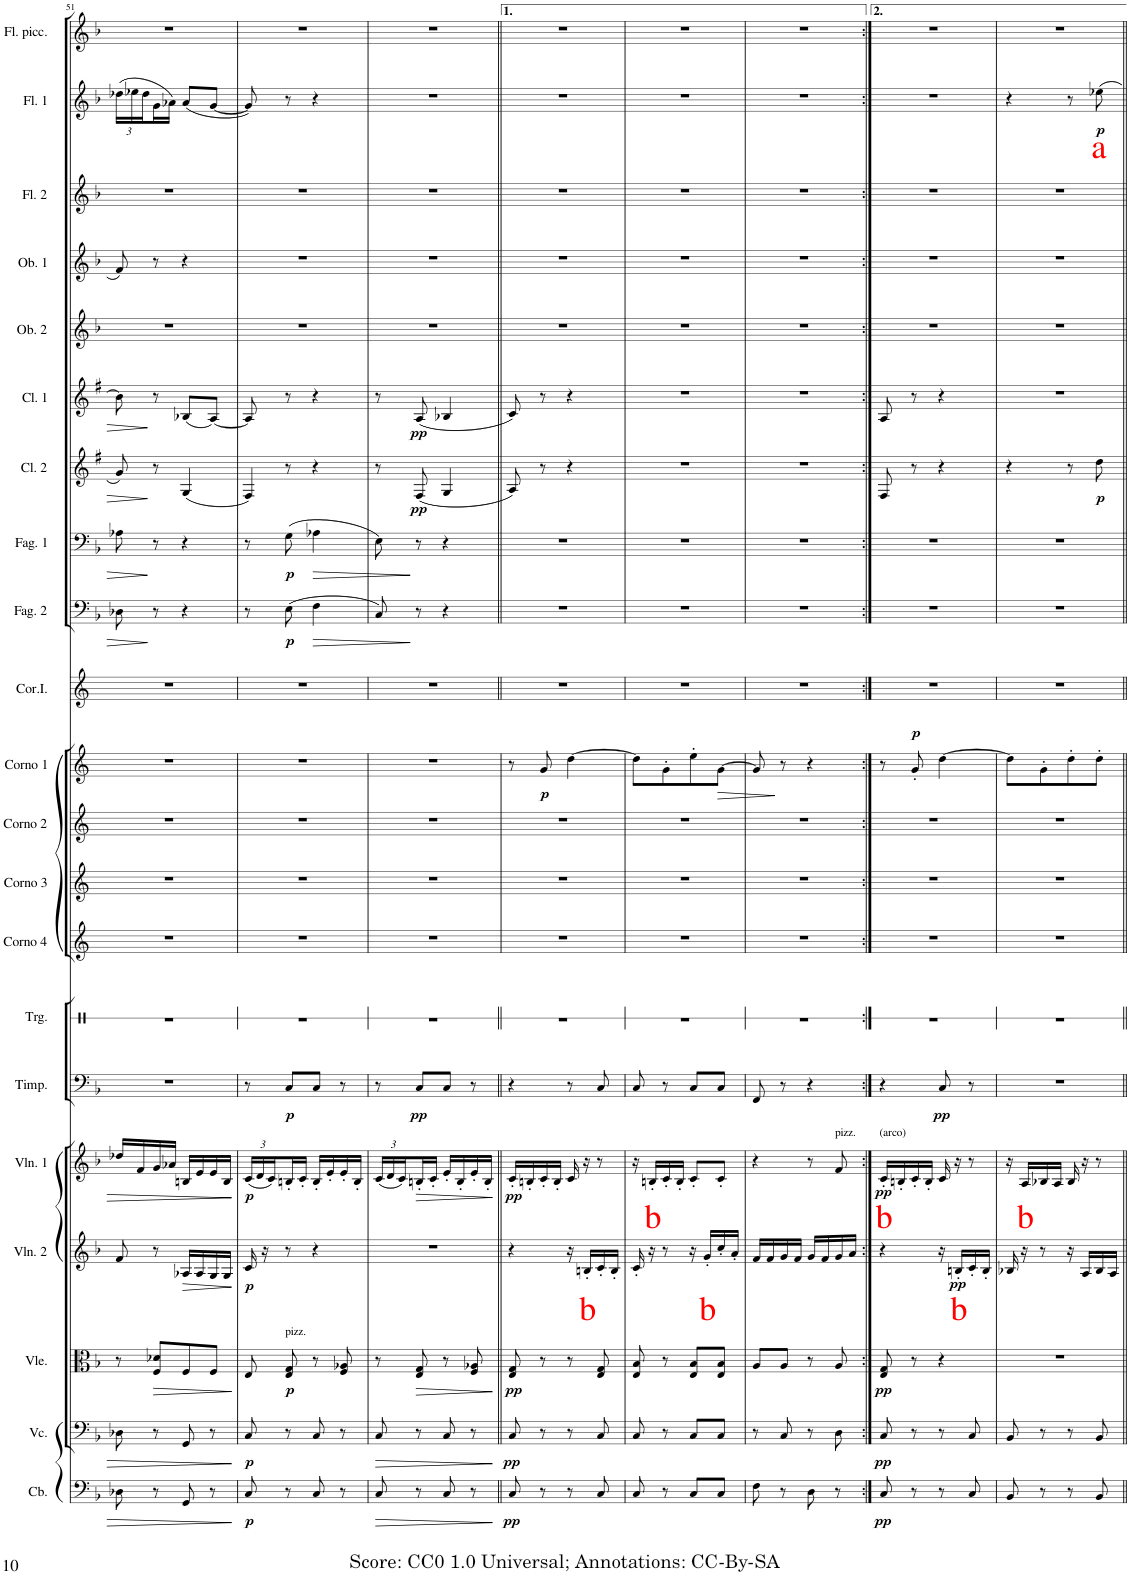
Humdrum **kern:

**kern	**dynam	**kern	**dynam	**kern	**dynam	**kern	**text	**dynam	**kern	**text	**dynam	**kern	**dynam	**kern	**kern	**kern	**kern	**kern	**dynam	**kern	**kern	**dynam	**kern	**dynam	**kern	**dynam	**kern	**dynam	**kern	**kern	**kern	**kern	**text	**dynam	**kern
*part21	*part21	*part20	*part20	*part19	*part19	*part18	*part18	*part18	*part17	*part17	*part17	*part16	*part16	*part15	*part14	*part13	*part12	*part11	*part11	*part10	*part9	*part9	*part8	*part8	*part7	*part7	*part6	*part6	*part5	*part4	*part3	*part2	*part2	*part2	*part1
*staff21	*staff21	*staff20	*staff20	*staff19	*staff19	*staff18	*staff18	*staff18	*staff17	*staff17	*staff17	*staff16	*staff16	*staff15	*staff14	*staff13	*staff12	*staff11	*staff11	*staff10	*staff9	*staff9	*staff8	*staff8	*staff7	*staff7	*staff6	*staff6	*staff5	*staff4	*staff3	*staff2	*staff2	*staff2	*staff1
*I"Contrabassi	*	*I"Violoncelli	*	*I"Viole	*	*I"Violini 2	*	*	*I"Violini  1	*	*	*I"Timpani	*	*I"Triangolo	*I"Corno in F 4	*I"Corno in F 3	*I"Corno in F 2	*I"Corno in F 1	*	*I"Corno Inglese	*I"Fagotto 2	*	*I"Fagotto 1	*	*I"Bb Clarinetto 2	*	*I"Bb Clarinetto 1	*	*I"Oboe 2	*I"Oboe 1	*I"Flauto 2	*I"Flauto 1	*	*	*I"Flauto Piccolo
*I'Cb.	*	*I'Vc.	*	*I'Vle.	*	*I'Vln. 2	*	*	*I'Vln. 1	*	*	*I'Timp.	*	*I'Trg.	*I'Corno 4	*I'Corno 3	*I'Corno 2	*I'Corno 1	*	*I'Cor.I.	*I'Fag. 2	*	*I'Fag. 1	*	*I'Cl. 2	*	*I'Cl. 1	*	*I'Ob. 2	*I'Ob. 1	*I'Fl. 2	*I'Fl. 1	*	*	*I'Fl. picc.
!!LO:PB:g=z
*clefF4	*	*clefF4	*	*clefC3	*	*clefG2	*	*	*clefG2	*	*	*clefF4	*	*clefX	*clefG2	*clefG2	*clefG2	*clefG2	*	*clefG2	*clefF4	*	*clefF4	*	*clefG2	*	*clefG2	*	*clefG2	*clefG2	*clefG2	*clefG2	*	*	*clefG2
*Trd7c12	*	*	*	*	*	*	*	*	*	*	*	*	*	*	*Trd4c7	*Trd4c7	*Trd4c7	*Trd4c7	*	*Trd4c7	*	*	*	*	*Trd1c2	*	*Trd1c2	*	*	*	*	*	*	*	*Trd-7c-12
*k[b-]	*	*k[b-]	*	*k[b-]	*	*k[b-]	*	*	*k[b-]	*	*	*k[b-]	*	*k[]	*k[]	*k[]	*k[]	*k[]	*	*k[]	*k[b-]	*	*k[b-]	*	*k[f#]	*	*k[f#]	*	*k[b-]	*k[b-]	*k[b-]	*k[b-]	*	*	*k[b-]
*M2/4	*	*M2/4	*	*M2/4	*	*M2/4	*	*	*M2/4	*	*	*M2/4	*	*M2/4	*M2/4	*M2/4	*M2/4	*M2/4	*	*M2/4	*M2/4	*	*M2/4	*	*M2/4	*	*M2/4	*	*M2/4	*M2/4	*M2/4	*M2/4	*	*	*M2/4
*	*	*	*	*	*	*	*	*	*	*	*	*	*	*	*	*	*	*	*	*	*	*	*	*	*	*	*	*	*	*	*	*Xbrackettup	*	*	*
=51	=51	=51	=51	=51	=51	=51	=51	=51	=51	=51	=51	=51	=51	=51	=51	=51	=51	=51	=51	=51	=51	=51	=51	=51	=51	=51	=51	=51	=51	=51	=51	=51	=51	=51	=51
8D-X\	.	8D-X\	.	8r	.	8f/	.	.	16dd-X/LL	.	.	2r	.	2r	2r	2r	2r	2r	.	2r	8D-X\	.	8A-X\	.	8g/	.	8b-\]	.	2r	8f/	2r	(24dd-X\LL	.	.	2r
.	.	.	.	.	.	.	.	.	.	.	.	.	.	.	.	.	.	.	.	.	.	.	.	.	.	.	.	.	.	.	.	24ee-X\	.	.	.
.	.	.	.	.	.	.	.	.	16f/	.	.	.	.	.	.	.	.	.	.	.	.	.	.	.	.	.	.	.	.	.	.	.	.	.	.
.	.	.	.	.	.	.	.	.	.	.	.	.	.	.	.	.	.	.	.	.	.	.	.	.	.	.	.	.	.	.	.	24dd-\	.	.	.
!	!	!	!	!	!LO:HP:b	!	!	!	!	!	!	!	!	!	!	!	!	!	!	!	!	!	!	!	!	!	!	!	!	!	!	!	!	!	!
8r	.	8r	.	8F/ 8d-X/L	>	8r	.	.	16g/	.	.	.	.	.	.	.	.	.	.	.	8r	.	8r	.	8r	.	8r	.	.	8r	.	16g\	.	.	.
.	.	.	.	.	.	.	.	.	16a-X/JJ	.	.	.	.	.	.	.	.	.	.	.	.	.	.	.	.	.	.	.	.	.	.	16a-X\JJ)	.	.	.
!	!	!	!	!	!	!	!	!LO:HP:b	!	!	!	!	!	!	!	!	!	!	!	!	!	!	!	!	!	!	!	!	!	!	!	!	!	!	!
8GG/	.	8GG/	.	8F/	.	16A-X/LL	.	>	16Bn/LL	.	.	.	.	.	.	.	.	.	.	.	4r	.	4r	.	(4G/	.	(8B-X/L	.	.	4r	.	(8a-/L	.	.	.
.	.	.	.	.	.	16A-/	.	.	16e/	.	.	.	.	.	.	.	.	.	.	.	.	.	.	.	.	.	.	.	.	.	.	.	.	.	.
8r	.	8r	.	8F/J	.	16G/	.	.	16e/	.	.	.	.	.	.	.	.	.	.	.	.	.	.	.	.	.	[8A/J)	.	.	.	.	[8g/J	.	.	.
.	.	.	.	.	.	16G/JJ	.	.	16B/JJ	.	.	.	.	.	.	.	.	.	.	.	.	.	.	.	.	.	.	.	.	.	.	.	.	.	.
.	.	.	.	.	]	.	.	]	.	.	.	.	.	.	.	.	.	.	.	.	.	.	.	.	.	.	.	.	.	.	.	.	.	.	.
=52	=52	=52	=52	=52	=52	=52	=52	=52	=52	=52	=52	=52	=52	=52	=52	=52	=52	=52	=52	=52	=52	=52	=52	=52	=52	=52	=52	=52	=52	=52	=52	=52	=52	=52	=52
*	*	*	*	*	*	*	*	*	*Xbrackettup	*	*	*	*	*	*	*	*	*	*	*	*	*	*	*	*	*	*	*	*	*	*	*	*	*	*
!	!LO:DY:b	!	!LO:DY:b	!	!	!	!	!LO:DY:b	!	!	!LO:DY:b	!	!	!	!	!	!	!	!	!	!	!	!	!	!	!	!	!	!	!	!	!	!	!	!
8C/	p	8C/	p	8E/	.	16c/	.	p	(24c/LL	.	p	8r	.	2r	2r	2r	2r	2r	.	2r	8r	.	8r	.	8F#/)	.	8A/]	.	2r	2r	2r	8g/])	.	.	2r
.	.	.	.	.	.	.	.	.	24d/	.	.	.	.	.	.	.	.	.	.	.	.	.	.	.	.	.	.	.	.	.	.	.	.	.	.
.	.	.	.	.	.	16r	.	.	.	.	.	.	.	.	.	.	.	.	.	.	.	.	.	.	.	.	.	.	.	.	.	.	.	.	.
.	.	.	.	.	.	.	.	.	24c/)	.	.	.	.	.	.	.	.	.	.	.	.	.	.	.	.	.	.	.	.	.	.	.	.	.	.
!	!	!	!	!LO:TX:a:t=pizz.	!	!	!	!	!	!	!	!	!	!	!	!	!	!	!	!	!	!	!	!	!	!	!	!	!	!	!	!	!	!	!
!	!	!	!	!	!LO:DY:b	!	!	!	!	!	!	!	!LO:DY:b	!	!	!	!	!	!	!	!	!LO:DY:b	!	!LO:DY:b	!	!	!	!	!	!	!	!	!	!	!
8r	.	8r	.	8E/ 8G/	p	8r	.	.	16Bn'/	.	.	8C/L	p	.	.	.	.	.	.	.	(8E\	p	(8G\	p	8r	.	8r	.	.	.	.	8r	.	.	.
.	.	.	.	.	.	.	.	.	16c'/JJ	.	.	.	.	.	.	.	.	.	.	.	.	.	.	.	.	.	.	.	.	.	.	.	.	.	.
!	!	!	!	!	!	!	!	!	!	!	!	!	!	!	!	!	!	!	!	!	!	!LO:HP:b	!	!LO:HP:b	!	!	!	!	!	!	!	!	!	!	!
8C/	.	8C/	.	8r	.	4r	.	.	16B'/LL	.	.	8C/J	.	.	.	.	.	.	.	.	4F\	>	4A-X\	>	4r	.	4r	.	.	.	.	4r	.	.	.
.	.	.	.	.	.	.	.	.	16e'/	.	.	.	.	.	.	.	.	.	.	.	.	.	.	.	.	.	.	.	.	.	.	.	.	.	.
8r	.	8r	.	8F/ 8A-X/	.	.	.	.	16e'/	.	.	8r	.	.	.	.	.	.	.	.	.	.	.	.	.	.	.	.	.	.	.	.	.	.	.
.	.	.	.	.	.	.	.	.	16B'/JJ	.	.	.	.	.	.	.	.	.	.	.	.	.	.	.	.	.	.	.	.	.	.	.	.	.	.
=53	=53	=53	=53	=53	=53	=53	=53	=53	=53	=53	=53	=53	=53	=53	=53	=53	=53	=53	=53	=53	=53	=53	=53	=53	=53	=53	=53	=53	=53	=53	=53	=53	=53	=53	=53
!	!LO:HP:b	!	!LO:HP:b	!	!	!	!	!	!	!	!	!	!	!	!	!	!	!	!	!	!	!	!	!	!	!	!	!	!	!	!	!	!	!	!
8C/	>	8C/	>	8r	.	2r	.	.	(24c/LL	.	.	8r	.	2r	2r	2r	2r	2r	.	2r	8C/)	.	8E\)	.	8r	.	8r	.	2r	2r	2r	2r	.	.	2r
.	.	.	.	.	.	.	.	.	24d/	.	.	.	.	.	.	.	.	.	.	.	.	.	.	.	.	.	.	.	.	.	.	.	.	.	.
.	.	.	.	.	.	.	.	.	24c/)	.	.	.	.	.	.	.	.	.	.	.	.	.	.	.	.	.	.	.	.	.	.	.	.	.	.
!	!	!	!	!	!LO:HP:b	!	!	!	!	!	!LO:HP:b	!	!LO:DY:b	!	!	!	!	!	!	!	!	!	!	!	!	!LO:DY:b	!	!LO:DY:b	!	!	!	!	!	!	!
8r	.	8r	.	8E/ 8G/	>	.	.	.	16Bn'/	.	>	8C/L	pp	.	.	.	.	.	.	.	8r	]	8r	]	(8F#/	pp	(8A/	pp	.	.	.	.	.	.	.
.	.	.	.	.	.	.	.	.	16c'/JJ	.	.	.	.	.	.	.	.	.	.	.	.	.	.	.	.	.	.	.	.	.	.	.	.	.	.
8C/	.	8C/	.	8r	.	.	.	.	16e'/LL	.	.	8C/J	.	.	.	.	.	.	.	.	4r	.	4r	.	4G/	.	4B-X/	.	.	.	.	.	.	.	.
.	.	.	.	.	.	.	.	.	16B'/	.	.	.	.	.	.	.	.	.	.	.	.	.	.	.	.	.	.	.	.	.	.	.	.	.	.
8r	.	8r	.	8F/ 8A-X/	.	.	.	.	16e'/	.	.	8r	.	.	.	.	.	.	.	.	.	.	.	.	.	.	.	.	.	.	.	.	.	.	.
.	.	.	.	.	.	.	.	.	16B'/JJ	.	.	.	.	.	.	.	.	.	.	.	.	.	.	.	.	.	.	.	.	.	.	.	.	.	.
.	]	.	]	.	]	.	.	.	.	.	]	.	.	.	.	.	.	.	.	.	.	.	.	.	.	.	.	.	.	.	.	.	.	.	.
=54||	=54||	=54||	=54||	=54||	=54||	=54||	=54||	=54||	=54||	=54||	=54||	=54||	=54||	=54||	=54||	=54||	=54||	=54||	=54||	=54||	=54||	=54||	=54||	=54||	=54||	=54||	=54||	=54||	=54||	=54||	=54||	=54||	=54||	=54||	=54||
!	!LO:DY:b	!	!LO:DY:b	!	!LO:DY:b	!	!	!	!	!	!LO:DY:b	!	!	!	!	!	!	!	!	!	!	!	!	!	!	!	!	!	!	!	!	!	!	!	!
8C/	pp	8C/	pp	8E/ 8G/	pp	4r	.	.	16c'/LL	.	pp	4r	.	2r	2r	2r	2r	8r	.	2r	2r	.	2r	.	8A/)	.	8c/)	.	2r	2r	2r	2r	.	.	2r
.	.	.	.	.	.	.	.	.	16Bn'/	.	.	.	.	.	.	.	.	.	.	.	.	.	.	.	.	.	.	.	.	.	.	.	.	.	.
!	!	!	!	!	!	!	!	!	!	!	!	!	!	!	!	!	!	!	!LO:DY:b	!	!	!	!	!	!	!	!	!	!	!	!	!	!	!	!
8r	.	8r	.	8r	.	.	.	.	16c'/	.	.	.	.	.	.	.	.	8g/	p	.	.	.	.	.	8r	.	8r	.	.	.	.	.	.	.	.
.	.	.	.	.	.	.	.	.	16B'/JJ	.	.	.	.	.	.	.	.	.	.	.	.	.	.	.	.	.	.	.	.	.	.	.	.	.	.
8r	.	8r	.	8r	.	16r	.	.	16c/	.	.	8r	.	.	.	.	.	[4dd\	.	.	.	.	.	.	4r	.	4r	.	.	.	.	.	.	.	.
!	!	!	!	!	!	!	!LO:LY:b:color=#FF0000	!	!	!	!	!	!	!	!	!	!	!	!	!	!	!	!	!	!	!	!	!	!	!	!	!	!	!	!
.	.	.	.	.	.	16Bn'/LL	b	.	16r	.	.	.	.	.	.	.	.	.	.	.	.	.	.	.	.	.	.	.	.	.	.	.	.	.	.
8C/	.	8C/	.	8E/ 8G/	.	16c'/	.	.	8r	.	.	8C/	.	.	.	.	.	.	.	.	.	.	.	.	.	.	.	.	.	.	.	.	.	.	.
.	.	.	.	.	.	16B'/JJ	.	.	.	.	.	.	.	.	.	.	.	.	.	.	.	.	.	.	.	.	.	.	.	.	.	.	.	.	.
=55	=55	=55	=55	=55	=55	=55	=55	=55	=55	=55	=55	=55	=55	=55	=55	=55	=55	=55	=55	=55	=55	=55	=55	=55	=55	=55	=55	=55	=55	=55	=55	=55	=55	=55	=55
8C/	.	8C/	.	8E/ 8B-/	.	16c'/	.	.	16r	.	.	8C/	.	2r	2r	2r	2r	8dd\L]	.	2r	2r	.	2r	.	2r	.	2r	.	2r	2r	2r	2r	.	.	2r
!	!	!	!	!	!	!	!	!	!	!LO:LY:b:color=#FF0000	!	!	!	!	!	!	!	!	!	!	!	!	!	!	!	!	!	!	!	!	!	!	!	!	!
.	.	.	.	.	.	16r	.	.	16Bn'/LL	b	.	.	.	.	.	.	.	.	.	.	.	.	.	.	.	.	.	.	.	.	.	.	.	.	.
8r	.	8r	.	8r	.	8r	.	.	16c'/	.	.	8r	.	.	.	.	.	8g'\	.	.	.	.	.	.	.	.	.	.	.	.	.	.	.	.	.
.	.	.	.	.	.	.	.	.	16B'/JJ	.	.	.	.	.	.	.	.	.	.	.	.	.	.	.	.	.	.	.	.	.	.	.	.	.	.
8C/L	.	8C/L	.	8E/ 8B-/L	.	16r	.	.	8c'/L	.	.	8C/L	.	.	.	.	.	8ee'\	.	.	.	.	.	.	.	.	.	.	.	.	.	.	.	.	.
!	!	!	!	!	!	!	!LO:LY:b:color=#FF0000	!	!	!	!	!	!	!	!	!	!	!	!	!	!	!	!	!	!	!	!	!	!	!	!	!	!	!	!
.	.	.	.	.	.	16g'/LL	b	.	.	.	.	.	.	.	.	.	.	.	.	.	.	.	.	.	.	.	.	.	.	.	.	.	.	.	.
!	!	!	!	!	!	!	!	!	!	!	!	!	!	!	!	!	!	!	!LO:HP:b	!	!	!	!	!	!	!	!	!	!	!	!	!	!	!	!
8C/J	.	8C/J	.	8E/ 8B-/J	.	16cc'/	.	.	8c'/J	.	.	8C/J	.	.	.	.	.	[8g\J	>	.	.	.	.	.	.	.	.	.	.	.	.	.	.	.	.
.	.	.	.	.	.	16a'/JJ	.	.	.	.	.	.	.	.	.	.	.	.	.	.	.	.	.	.	.	.	.	.	.	.	.	.	.	.	.
=56	=56	=56	=56	=56	=56	=56	=56	=56	=56	=56	=56	=56	=56	=56	=56	=56	=56	=56	=56	=56	=56	=56	=56	=56	=56	=56	=56	=56	=56	=56	=56	=56	=56	=56	=56
8F\	.	8r	.	8A/L	.	16f/LL	.	.	4r	.	.	8FF/	.	2r	2r	2r	2r	8g/]	.	2r	2r	.	2r	.	2r	.	2r	.	2r	2r	2r	2r	.	.	2r
.	.	.	.	.	.	16f/	.	.	.	.	.	.	.	.	.	.	.	.	.	.	.	.	.	.	.	.	.	.	.	.	.	.	.	.	.
8r	.	8C/	.	8A/J	.	16g/	.	.	.	.	.	8r	.	.	.	.	.	8r	]	.	.	.	.	.	.	.	.	.	.	.	.	.	.	.	.
.	.	.	.	.	.	16f/JJ	.	.	.	.	.	.	.	.	.	.	.	.	.	.	.	.	.	.	.	.	.	.	.	.	.	.	.	.	.
8D\	.	8r	.	8r	.	16g/LL	.	.	8r	.	.	4r	.	.	.	.	.	4r	.	.	.	.	.	.	.	.	.	.	.	.	.	.	.	.	.
.	.	.	.	.	.	16f/	.	.	.	.	.	.	.	.	.	.	.	.	.	.	.	.	.	.	.	.	.	.	.	.	.	.	.	.	.
!	!	!	!	!	!	!	!	!	!LO:TX:a:t=pizz.	!	!	!	!	!	!	!	!	!	!	!	!	!	!	!	!	!	!	!	!	!	!	!	!	!	!
8r	.	8D\	.	8A/	.	16g/	.	.	8f/	.	.	.	.	.	.	.	.	.	.	.	.	.	.	.	.	.	.	.	.	.	.	.	.	.	.
.	.	.	.	.	.	16a/JJ	.	.	.	.	.	.	.	.	.	.	.	.	.	.	.	.	.	.	.	.	.	.	.	.	.	.	.	.	.
=57:|!	=57:|!	=57:|!	=57:|!	=57:|!	=57:|!	=57:|!	=57:|!	=57:|!	=57:|!	=57:|!	=57:|!	=57:|!	=57:|!	=57:|!	=57:|!	=57:|!	=57:|!	=57:|!	=57:|!	=57:|!	=57:|!	=57:|!	=57:|!	=57:|!	=57:|!	=57:|!	=57:|!	=57:|!	=57:|!	=57:|!	=57:|!	=57:|!	=57:|!	=57:|!	=57:|!
!	!	!	!	!	!	!	!	!	!LO:TX:a:t=(arco)	!	!	!	!	!	!	!	!	!	!	!	!	!	!	!	!	!	!	!	!	!	!	!	!	!	!
!	!LO:DY:b	!	!LO:DY:b	!	!LO:DY:b	!	!	!	!	!LO:LY:b:color=#FF0000	!LO:DY:b	!	!	!	!	!	!	!	!	!	!	!	!	!	!	!	!	!	!	!	!	!	!	!	!
8C/	pp	8C/	pp	8E/ 8G/	pp	4r	.	.	16c'/LL	b	pp	4r	.	2r	2r	2r	2r	8r	.	2r	2r	.	2r	.	8F#/	.	8A/	.	2r	2r	2r	2r	.	.	2r
.	.	.	.	.	.	.	.	.	16Bn'/	.	.	.	.	.	.	.	.	.	.	.	.	.	.	.	.	.	.	.	.	.	.	.	.	.	.
!	!	!	!	!	!	!	!	!	!	!	!	!	!	!	!	!	!	!	!LO:DY:a	!	!	!	!	!	!	!	!	!	!	!	!	!	!	!	!
8r	.	8r	.	8r	.	.	.	.	16c'/	.	.	.	.	.	.	.	.	8g'/	p	.	.	.	.	.	8r	.	8r	.	.	.	.	.	.	.	.
.	.	.	.	.	.	.	.	.	16B'/JJ	.	.	.	.	.	.	.	.	.	.	.	.	.	.	.	.	.	.	.	.	.	.	.	.	.	.
!	!	!	!	!	!	!	!	!	!	!	!	!	!LO:DY:b	!	!	!	!	!	!	!	!	!	!	!	!	!	!	!	!	!	!	!	!	!	!
8r	.	8r	.	4r	.	16r	.	.	16c/	.	.	8C/	pp	.	.	.	.	[4dd\	.	.	.	.	.	.	4r	.	4r	.	.	.	.	.	.	.	.
!	!	!	!	!	!	!	!LO:LY:b:color=#FF0000	!LO:DY:b	!	!	!	!	!	!	!	!	!	!	!	!	!	!	!	!	!	!	!	!	!	!	!	!	!	!	!
.	.	.	.	.	.	16Bn'/LL	b	pp	16r	.	.	.	.	.	.	.	.	.	.	.	.	.	.	.	.	.	.	.	.	.	.	.	.	.	.
8C/	.	8C/	.	.	.	16c'/	.	.	8r	.	.	8r	.	.	.	.	.	.	.	.	.	.	.	.	.	.	.	.	.	.	.	.	.	.	.
.	.	.	.	.	.	16B'/JJ	.	.	.	.	.	.	.	.	.	.	.	.	.	.	.	.	.	.	.	.	.	.	.	.	.	.	.	.	.
=58	=58	=58	=58	=58	=58	=58	=58	=58	=58	=58	=58	=58	=58	=58	=58	=58	=58	=58	=58	=58	=58	=58	=58	=58	=58	=58	=58	=58	=58	=58	=58	=58	=58	=58	=58
8BB-/	.	8BB-/	.	2r	.	16B-X/	.	.	16r	.	.	2r	.	2r	2r	2r	2r	8dd\L]	.	2r	2r	.	2r	.	4r	.	2r	.	2r	2r	2r	4r	.	.	2r
!	!	!	!	!	!	!	!	!	!	!LO:LY:b:color=#FF0000	!	!	!	!	!	!	!	!	!	!	!	!	!	!	!	!	!	!	!	!	!	!	!	!	!
.	.	.	.	.	.	16r	.	.	16A/LL	b	.	.	.	.	.	.	.	.	.	.	.	.	.	.	.	.	.	.	.	.	.	.	.	.	.
8r	.	8r	.	.	.	8r	.	.	16B-X/	.	.	.	.	.	.	.	.	8g'\	.	.	.	.	.	.	.	.	.	.	.	.	.	.	.	.	.
.	.	.	.	.	.	.	.	.	16A/JJ	.	.	.	.	.	.	.	.	.	.	.	.	.	.	.	.	.	.	.	.	.	.	.	.	.	.
8r	.	8r	.	.	.	16r	.	.	16B-/	.	.	.	.	.	.	.	.	8dd'\	.	.	.	.	.	.	8r	.	.	.	.	.	.	8r	.	.	.
.	.	.	.	.	.	16A/LL	.	.	16r	.	.	.	.	.	.	.	.	.	.	.	.	.	.	.	.	.	.	.	.	.	.	.	.	.	.
!	!	!	!	!	!	!	!	!	!	!	!	!	!	!	!	!	!	!	!	!	!	!	!	!	!	!LO:DY:b	!	!	!	!	!	!	!LO:LY:b:color=#FF0000	!LO:DY:b	!
8BB-/	.	8BB-/	.	.	.	16B-/	.	.	8r	.	.	.	.	.	.	.	.	8dd'\J	.	.	.	.	.	.	8dd\	p	.	.	.	.	.	8ee-X\	a	p	.
.	.	.	.	.	.	16A/JJ	.	.	.	.	.	.	.	.	.	.	.	.	.	.	.	.	.	.	.	.	.	.	.	.	.	.	.	.	.
=||	=||	=||	=||	=||	=||	=||	=||	=||	=||	=||	=||	=||	=||	=||	=||	=||	=||	=||	=||	=||	=||	=||	=||	=||	=||	=||	=||	=||	=||	=||	=||	=||	=||	=||	=||
*-	*-	*-	*-	*-	*-	*-	*-	*-	*-	*-	*-	*-	*-	*-	*-	*-	*-	*-	*-	*-	*-	*-	*-	*-	*-	*-	*-	*-	*-	*-	*-	*-	*-	*-	*-
